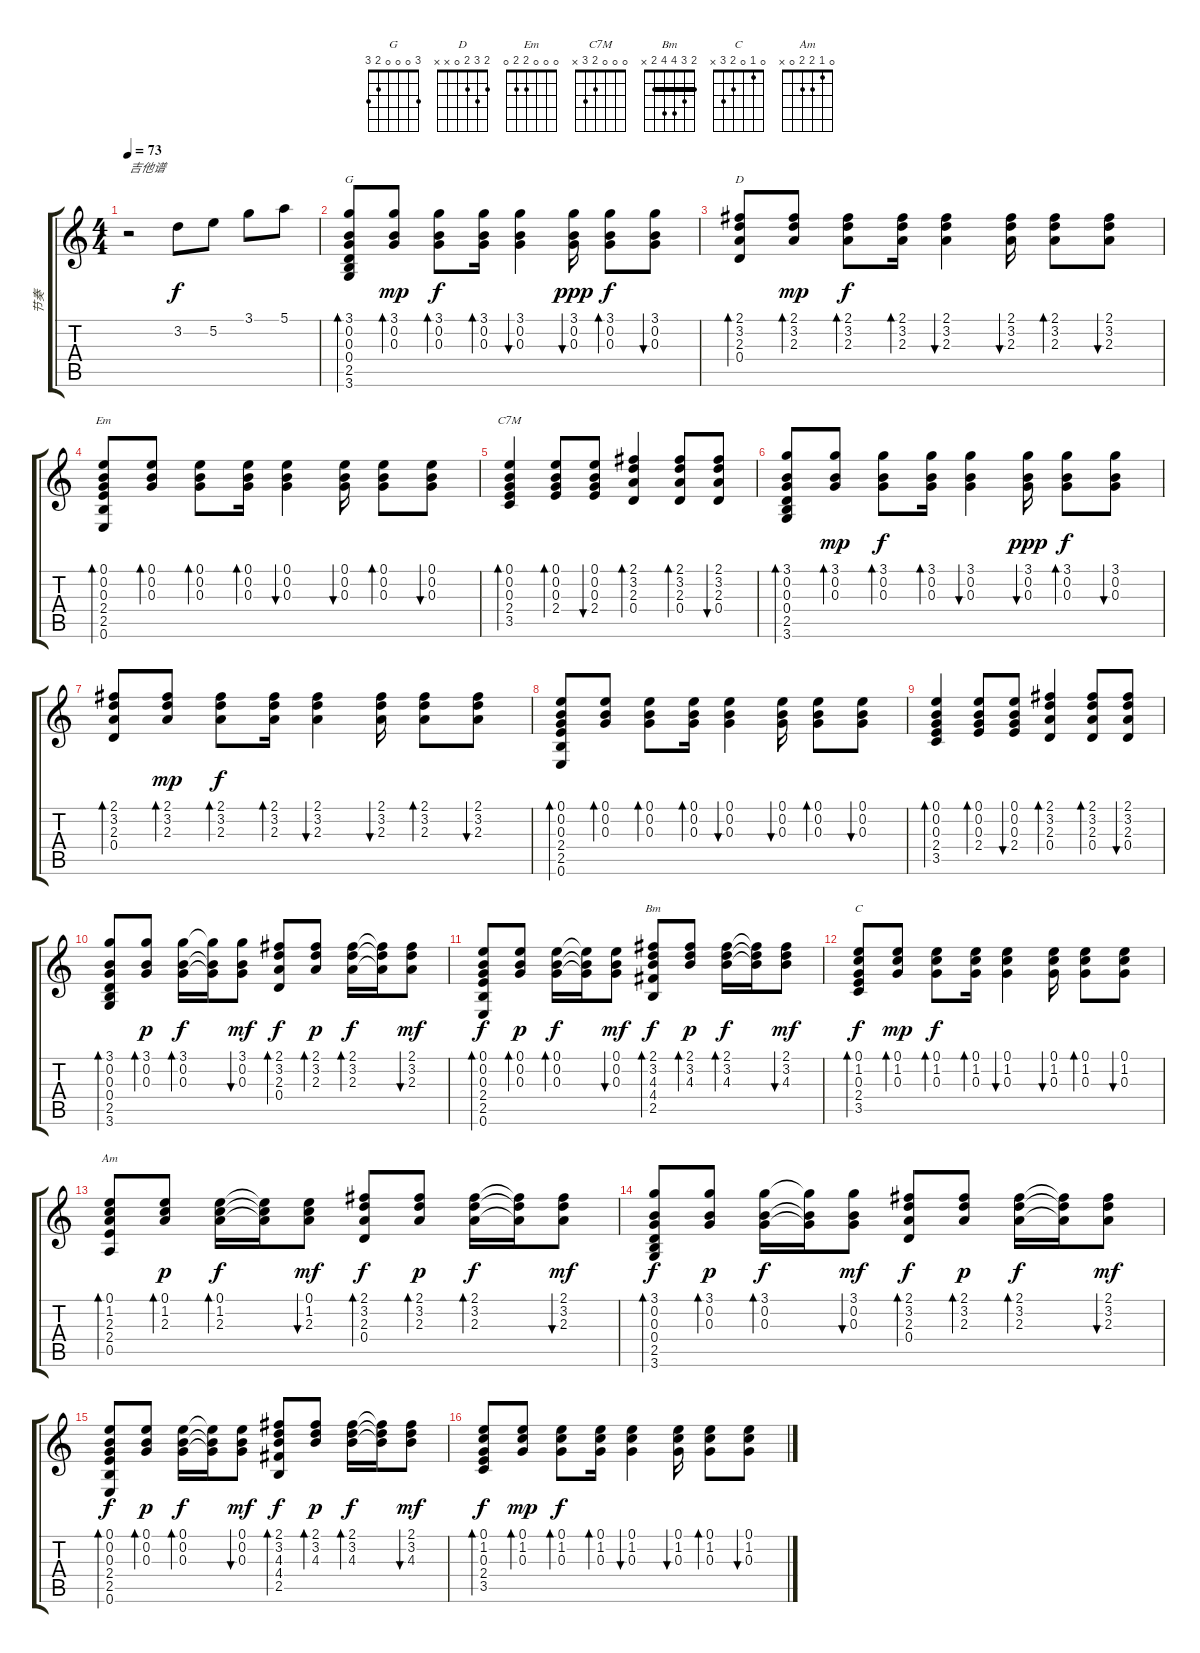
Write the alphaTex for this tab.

\track ("节奏" "节奏") {instrument acousticguitarsteel}
\staff {score tabs}
\tuning (E4 B3 G3 D3 A2 E2) {hide}
\chord ("G" 3 0 0 0 2 3)
\chord ("D" 2 3 2 0 x x)
\chord ("Em" 0 0 0 2 2 0)
\chord ("C7M" 0 0 0 2 3 x)
\chord ("Bm" 2 3 4 4 2 x) {barre 2}
\chord ("C" 0 1 0 2 3 x)
\chord ("Am" 0 1 2 2 0 x)
\ts (4 4)
\tempo 73
\clef g2
\ks c
r.2{txt "吉他谱" dy f instrument acousticguitarsteel} 3.2.8 5.2.8 3.1.8 5.1.8 |
(3.1 0.2 0.3 0.4 2.5 3.6).8{bd 30 ch "G"} (3.1 0.2 0.3).8{bd 30 dy mp} (3.1 0.2 0.3).8{bd 30 dy f} (3.1 0.2 0.3).16{bd 30} (3.1 0.2 0.3).4{bu 30} (3.1 0.2 0.3).16{bu 30 dy ppp} (3.1 0.2 0.3).8{bd 30 dy f} (3.1 0.2 0.3).8{bu 30} |
(2.1 3.2 2.3 0.4).8{bd 30 ch "D"} (2.1 3.2 2.3).8{bd 30 dy mp} (2.1 3.2 2.3).8{bd 30 dy f} (2.1 3.2 2.3).16{bd 30} (2.1 3.2 2.3).4{bu 30} (2.1 3.2 2.3).16{bu 30} (2.1 3.2 2.3).8{bd 30} (2.1 3.2 2.3).8{bu 30} |
(0.1 0.2 0.3 2.4 2.5 0.6).8{bd 30 ch "Em"} (0.1 0.2 0.3).8{bd 30} (0.1 0.2 0.3).8{bd 30} (0.1 0.2 0.3).16{bd 30} (0.1 0.2 0.3).4{bu 30} (0.1 0.2 0.3).16{bu 30} (0.1 0.2 0.3).8{bd 30} (0.1 0.2 0.3).8{bu 30} |
(0.1 0.2 0.3 2.4 3.5).4{bd 30 ch "C7M"} (0.1 0.2 0.3 2.4).8{bd 30} (0.1 0.2 0.3 2.4).8{bu 30} (2.1 3.2 2.3 0.4).4{bd 30} (2.1 3.2 2.3 0.4).8{bd 30} (2.1 3.2 2.3 0.4).8{bu 30} |
(3.1 0.2 0.3 0.4 2.5 3.6).8{bd 30} (3.1 0.2 0.3).8{bd 30 dy mp} (3.1 0.2 0.3).8{bd 30 dy f} (3.1 0.2 0.3).16{bd 30} (3.1 0.2 0.3).4{bu 30} (3.1 0.2 0.3).16{bu 30 dy ppp} (3.1 0.2 0.3).8{bd 30 dy f} (3.1 0.2 0.3).8{bu 30} |
(2.1 3.2 2.3 0.4).8{bd 30} (2.1 3.2 2.3).8{bd 30 dy mp} (2.1 3.2 2.3).8{bd 30 dy f} (2.1 3.2 2.3).16{bd 30} (2.1 3.2 2.3).4{bu 30} (2.1 3.2 2.3).16{bu 30} (2.1 3.2 2.3).8{bd 30} (2.1 3.2 2.3).8{bu 30} |
(0.1 0.2 0.3 2.4 2.5 0.6).8{bd 30} (0.1 0.2 0.3).8{bd 30} (0.1 0.2 0.3).8{bd 30} (0.1 0.2 0.3).16{bd 30} (0.1 0.2 0.3).4{bu 30} (0.1 0.2 0.3).16{bu 30} (0.1 0.2 0.3).8{bd 30} (0.1 0.2 0.3).8{bu 30} |
(0.1 0.2 0.3 2.4 3.5).4{bd 30} (0.1 0.2 0.3 2.4).8{bd 30} (0.1 0.2 0.3 2.4).8{bu 30} (2.1 3.2 2.3 0.4).4{bd 30} (2.1 3.2 2.3 0.4).8{bd 60} (2.1 3.2 2.3 0.4).8{bu 30} |
(3.1 0.2 0.3 0.4 2.5 3.6).8{bd 60} (3.1 0.2 0.3).8{bd 60 dy p} (3.1 0.2 0.3).16{bd 60 dy f} (3.1{t} 0.2{t} 0.3{t}).16 (3.1 0.2 0.3).8{bu 60 dy mf} (2.1 3.2 2.3 0.4).8{bd 60 dy f} (2.1 3.2 2.3).8{bd 60 dy p} (2.1 3.2 2.3).16{bd 60 dy f} (2.1{t} 3.2{t} 2.3{t}).16 (2.1 3.2 2.3).8{bu 60 dy mf} |
(0.1 0.2 0.3 2.4 2.5 0.6).8{bd 60 dy f} (0.1 0.2 0.3).8{bd 60 dy p} (0.1 0.2 0.3).16{bd 60 dy f} (0.1{t} 0.2{t} 0.3{t}).16 (0.1 0.2 0.3).8{bu 60 dy mf} (2.1 3.2 4.3 4.4 2.5).8{bd 60 ch "Bm" dy f} (2.1 3.2 4.3).8{bd 60 dy p} (2.1 3.2 4.3).16{bd 60 dy f} (2.1{t} 3.2{t} 4.3{t}).16 (2.1 3.2 4.3).8{bu 60 dy mf} |
(0.1 1.2 0.3 2.4 3.5).8{bd 30 ch "C" dy f} (0.1 1.2 0.3).8{bd 30 dy mp} (0.1 1.2 0.3).8{bd 30 dy f} (0.1 1.2 0.3).16{bd 30} (0.1 1.2 0.3).4{bu 30} (0.1 1.2 0.3).16{bu 30} (0.1 1.2 0.3).8{bd 30} (0.1 1.2 0.3).8{bu 30} |
(0.1 1.2 2.3 2.4 0.5).8{bd 60 ch "Am"} (0.1 1.2 2.3).8{bd 60 dy p} (0.1 1.2 2.3).16{bd 60 dy f} (0.1{t} 1.2{t} 2.3{t}).16 (0.1 1.2 2.3).8{bu 60 dy mf} (2.1 3.2 2.3 0.4).8{bd 60 dy f} (2.1 3.2 2.3).8{bd 60 dy p} (2.1 3.2 2.3).16{bd 60 dy f} (2.1{t} 3.2{t} 2.3{t}).16 (2.1 3.2 2.3).8{bu 60 dy mf} |
(3.1 0.2 0.3 0.4 2.5 3.6).8{bd 60 dy f} (3.1 0.2 0.3).8{bd 60 dy p} (3.1 0.2 0.3).16{bd 60 dy f} (3.1{t} 0.2{t} 0.3{t}).16 (3.1 0.2 0.3).8{bu 60 dy mf} (2.1 3.2 2.3 0.4).8{bd 60 dy f} (2.1 3.2 2.3).8{bd 60 dy p} (2.1 3.2 2.3).16{bd 60 dy f} (2.1{t} 3.2{t} 2.3{t}).16 (2.1 3.2 2.3).8{bu 60 dy mf} |
(0.1 0.2 0.3 2.4 2.5 0.6).8{bd 60 dy f} (0.1 0.2 0.3).8{bd 60 dy p} (0.1 0.2 0.3).16{bd 60 dy f} (0.1{t} 0.2{t} 0.3{t}).16 (0.1 0.2 0.3).8{bu 60 dy mf} (2.1 3.2 4.3 4.4 2.5).8{bd 60 dy f} (2.1 3.2 4.3).8{bd 60 dy p} (2.1 3.2 4.3).16{bd 60 dy f} (2.1{t} 3.2{t} 4.3{t}).16 (2.1 3.2 4.3).8{bu 60 dy mf} |
(0.1 1.2 0.3 2.4 3.5).8{bd 30 dy f} (0.1 1.2 0.3).8{bd 30 dy mp} (0.1 1.2 0.3).8{bd 30 dy f} (0.1 1.2 0.3).16{bd 30} (0.1 1.2 0.3).4{bu 30} (0.1 1.2 0.3).16{bu 30} (0.1 1.2 0.3).8{bd 30} (0.1 1.2 0.3).8{bu 30}
